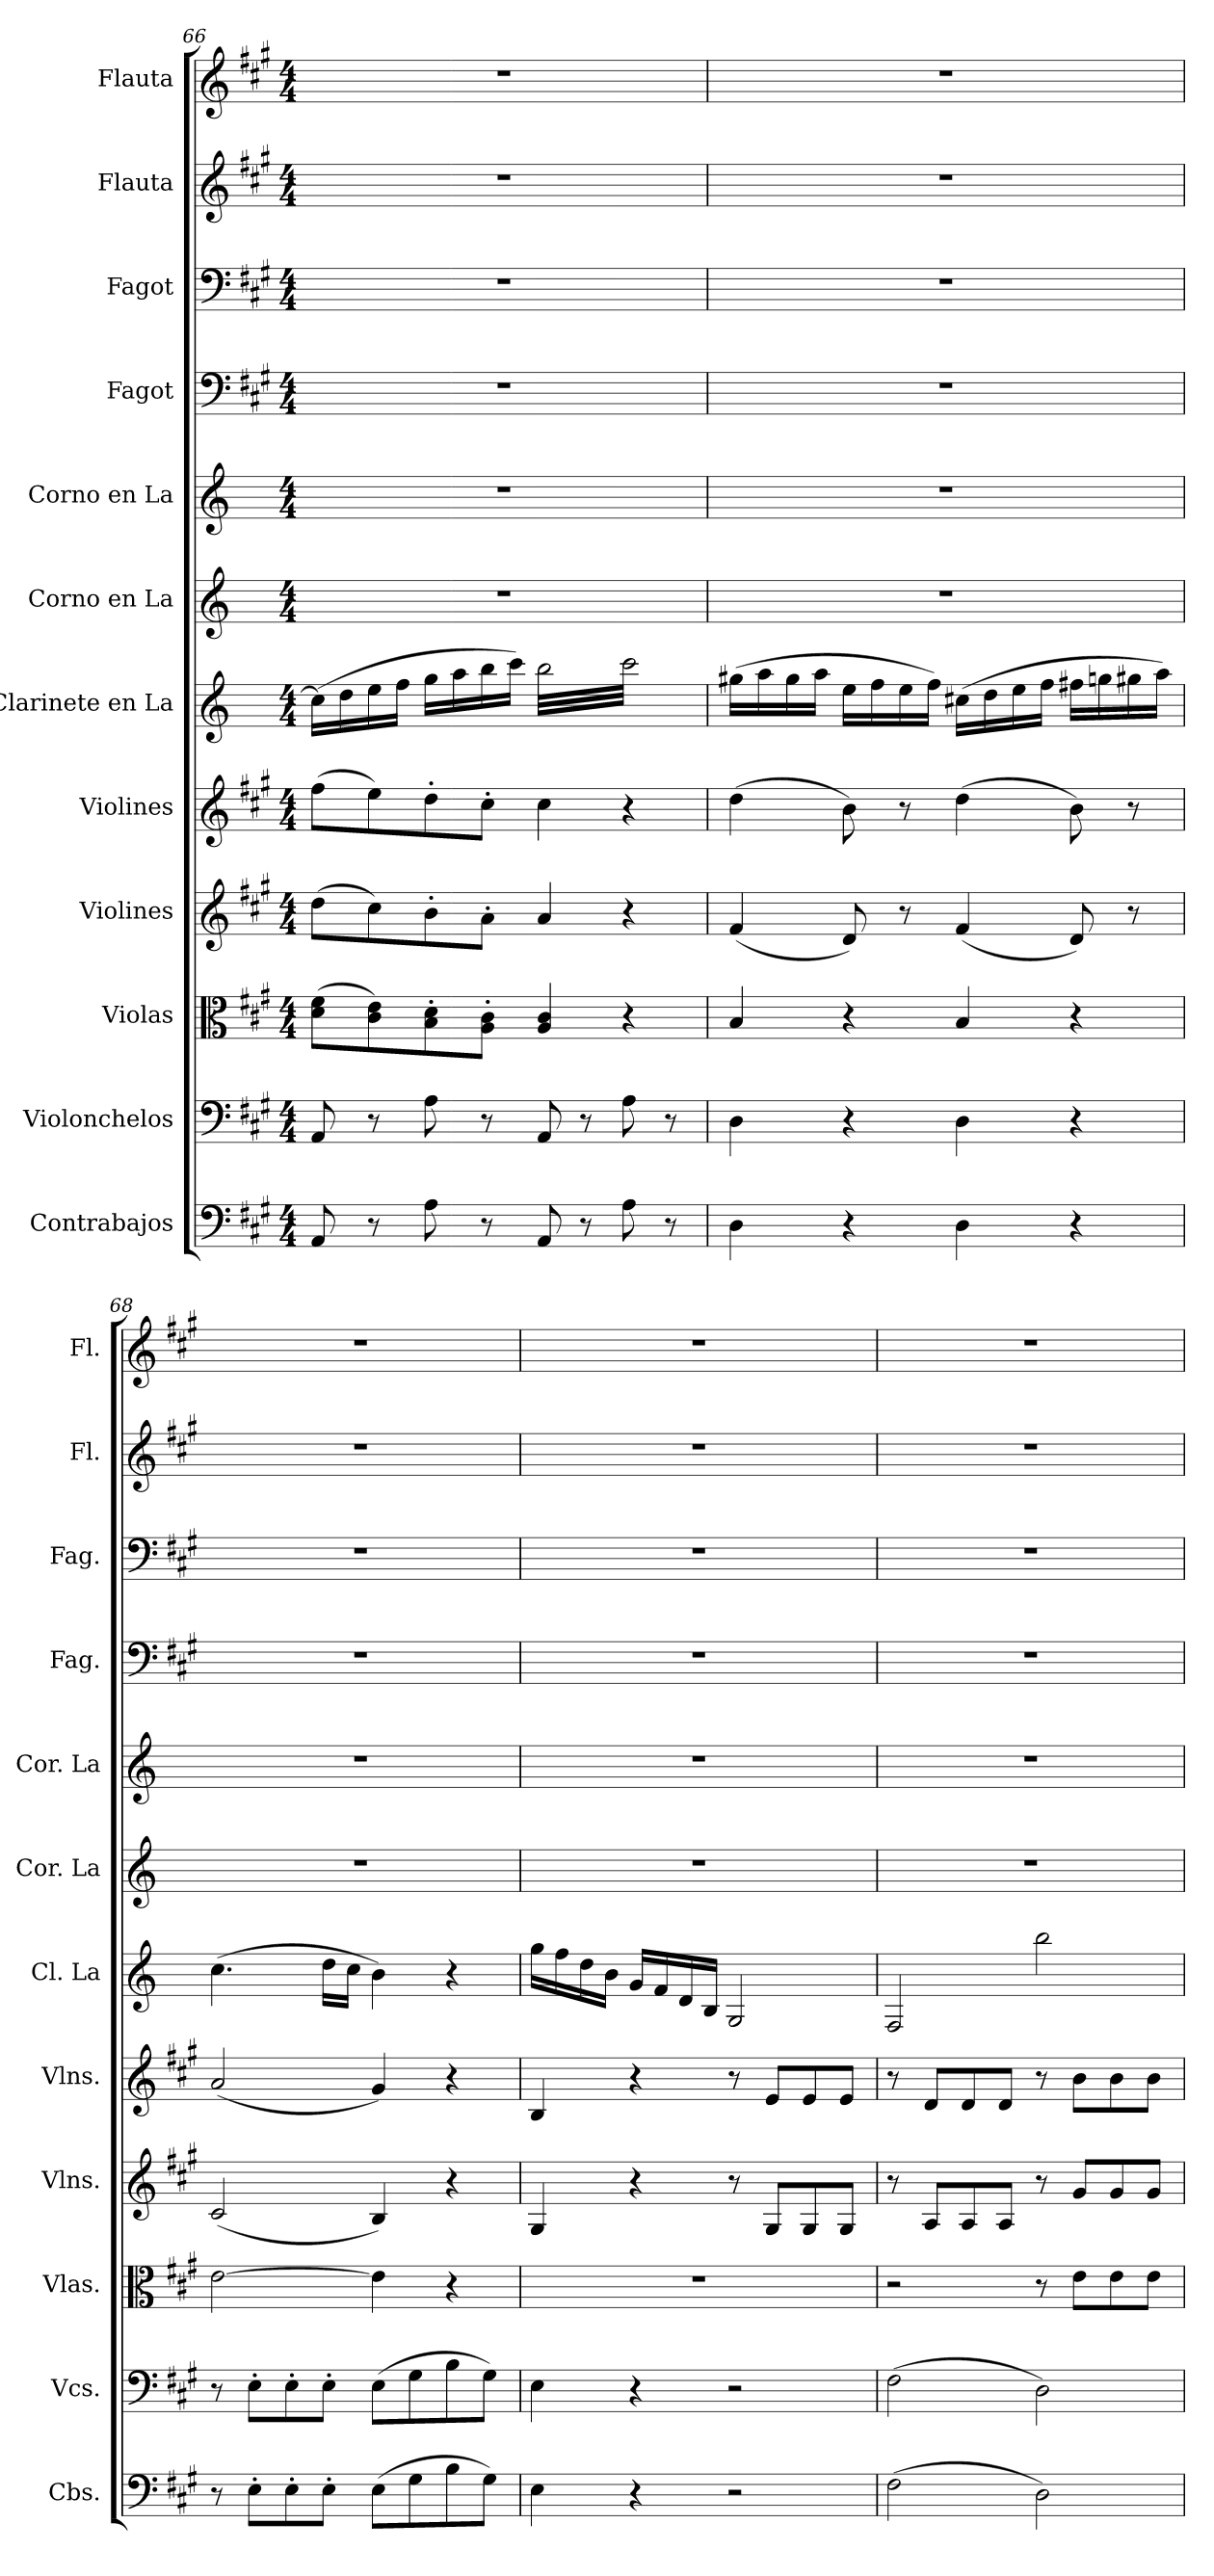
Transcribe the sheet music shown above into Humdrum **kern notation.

**kern	**kern	**kern	**kern	**kern	**kern	**kern	**kern	**kern	**kern	**kern	**kern
*part12	*part11	*part10	*part9	*part8	*part7	*part6	*part5	*part4	*part3	*part2	*part1
*staff12	*staff11	*staff10	*staff9	*staff8	*staff7	*staff6	*staff5	*staff4	*staff3	*staff2	*staff1
*I"Contrabajos	*I"Violonchelos	*I"Violas	*I"Violines	*I"Violines	*I"Clarinete en La	*I"Corno en La	*I"Corno en La	*I"Fagot	*I"Fagot	*I"Flauta	*I"Flauta
*I'Cbs.	*I'Vcs.	*I'Vlas.	*I'Vlns.	*I'Vlns.	*I'Cl. La	*I'Cor. La	*I'Cor. La	*I'Fag.	*I'Fag.	*I'Fl.	*I'Fl.
*clefF4	*clefF4	*clefC3	*clefG2	*clefG2	*clefG2	*clefG2	*clefG2	*clefF4	*clefF4	*clefG2	*clefG2
*ITrd7c12	*	*	*	*	*ITrd2c3	*ITrd2c3	*ITrd2c3	*	*	*	*
*k[f#c#g#]	*k[f#c#g#]	*k[f#c#g#]	*k[f#c#g#]	*k[f#c#g#]	*k[f#c#g#]	*k[f#c#g#]	*k[f#c#g#]	*k[f#c#g#]	*k[f#c#g#]	*k[f#c#g#]	*k[f#c#g#]
*M4/4	*M4/4	*M4/4	*M4/4	*M4/4	*M4/4	*M4/4	*M4/4	*M4/4	*M4/4	*M4/4	*M4/4
=66	=66	=66	=66	=66	=66	=66	=66	=66	=66	=66	=66
8AAA/	8AA/	(>8d\ 8f#\L	(>8dd\L	(>8ff#\L	(>16a\LL]	1r	1r	1r	1r	1r	1r
.	.	.	.	.	16b\	.	.	.	.	.	.
8r	8r	8c#\ 8e\)	8cc#\)	8ee\)	16cc#\	.	.	.	.	.	.
.	.	.	.	.	16dd\JJ	.	.	.	.	.	.
8AA\	8A\	8B\' 8d\'	8b'\	8dd'\	16ee\LL	.	.	.	.	.	.
.	.	.	.	.	16ff#\	.	.	.	.	.	.
8r	8r	8A\' 8c#\'J	8a'\J	8cc#'\J	16gg#\	.	.	.	.	.	.
.	.	.	.	.	16aa\JJ)	.	.	.	.	.	.
*	*	*	*	*	*tremolo	*	*	*	*	*	*
8AAA/	8AA/	4A/ 4c#/	4a/	4cc#\	(>32gg#\LLL	.	.	.	.	.	.
.	.	.	.	.	32aa\)	.	.	.	.	.	.
.	.	.	.	.	32gg#\	.	.	.	.	.	.
.	.	.	.	.	32aa\)	.	.	.	.	.	.
8r	8r	.	.	.	32gg#\	.	.	.	.	.	.
.	.	.	.	.	32aa\)	.	.	.	.	.	.
.	.	.	.	.	32gg#\	.	.	.	.	.	.
.	.	.	.	.	32aa\)	.	.	.	.	.	.
8AA\	8A\	4r	4r	4r	32gg#\	.	.	.	.	.	.
.	.	.	.	.	32aa\)	.	.	.	.	.	.
.	.	.	.	.	32gg#\	.	.	.	.	.	.
.	.	.	.	.	32aa\)	.	.	.	.	.	.
8r	8r	.	.	.	32gg#\	.	.	.	.	.	.
.	.	.	.	.	32aa\)	.	.	.	.	.	.
.	.	.	.	.	32gg#\	.	.	.	.	.	.
.	.	.	.	.	32aa\)JJJ	.	.	.	.	.	.
*	*	*	*	*	*Xtremolo	*	*	*	*	*	*
!!LO:PB:g=z
=67	=67	=67	=67	=67	=67	=67	=67	=67	=67	=67	=67
4DD\	4D\	4B/	(<4f#/	(>4dd\	(>16ee#X\LL	1r	1r	1r	1r	1r	1r
.	.	.	.	.	.	.	.	.	.	.	.
.	.	.	.	.	16ff#\	.	.	.	.	.	.
.	.	.	.	.	.	.	.	.	.	.	.
.	.	.	.	.	16ee#\	.	.	.	.	.	.
.	.	.	.	.	.	.	.	.	.	.	.
.	.	.	.	.	16ff#\JJ	.	.	.	.	.	.
.	.	.	.	.	.	.	.	.	.	.	.
4r	4r	4r	8d/)	8b\)	16cc#\LL	.	.	.	.	.	.
.	.	.	.	.	16dd\	.	.	.	.	.	.
.	.	.	8r	8r	16cc#\	.	.	.	.	.	.
.	.	.	.	.	16dd\JJ)	.	.	.	.	.	.
4DD\	4D\	4B/	(<4f#/	(>4dd\	(>16a#X\LL	.	.	.	.	.	.
.	.	.	.	.	16b\	.	.	.	.	.	.
.	.	.	.	.	16cc#\	.	.	.	.	.	.
.	.	.	.	.	16dd\JJ	.	.	.	.	.	.
4r	4r	4r	8d/)	8b\)	16dd#X\LL	.	.	.	.	.	.
.	.	.	.	.	16een\	.	.	.	.	.	.
.	.	.	8r	8r	16ee#X\	.	.	.	.	.	.
.	.	.	.	.	16ff#\JJ)	.	.	.	.	.	.
=68	=68	=68	=68	=68	=68	=68	=68	=68	=68	=68	=68
8r	8r	[2e\	(<2c#/	(<2a/	(>4.a\	1r	1r	1r	1r	1r	1r
8EE'\L	8E'\L	.	.	.	.	.	.	.	.	.	.
8EE'\	8E'\	.	.	.	.	.	.	.	.	.	.
8EE'\J	8E'\J	.	.	.	16b\LL	.	.	.	.	.	.
.	.	.	.	.	16a\JJ	.	.	.	.	.	.
(>8EE\L	(>8E\L	4e\]	4B/)	4g#/)	4g#\)	.	.	.	.	.	.
8GG#\	8G#\	.	.	.	.	.	.	.	.	.	.
8BB\	8B\	4r	4r	4r	4r	.	.	.	.	.	.
8GG#\J)	8G#\J)	.	.	.	.	.	.	.	.	.	.
=69	=69	=69	=69	=69	=69	=69	=69	=69	=69	=69	=69
4EE\	4E\	1r	4G#/	4B/	16ee\LL	1r	1r	1r	1r	1r	1r
.	.	.	.	.	16dd\	.	.	.	.	.	.
.	.	.	.	.	16b\	.	.	.	.	.	.
.	.	.	.	.	16g#\JJ	.	.	.	.	.	.
4r	4r	.	4r	4r	16e/LL	.	.	.	.	.	.
.	.	.	.	.	16d/	.	.	.	.	.	.
.	.	.	.	.	16B/	.	.	.	.	.	.
.	.	.	.	.	16G#/JJ	.	.	.	.	.	.
2r	2r	.	8r	8r	2E/	.	.	.	.	.	.
.	.	.	8G#/L	8e/L	.	.	.	.	.	.	.
.	.	.	8G#/	8e/	.	.	.	.	.	.	.
.	.	.	8G#/J	8e/J	.	.	.	.	.	.	.
=70	=70	=70	=70	=70	=70	=70	=70	=70	=70	=70	=70
(>2FF#\	(>2F#\	2r	8r	8r	2D/	1r	1r	1r	1r	1r	1r
.	.	.	8A/L	8d/L	.	.	.	.	.	.	.
.	.	.	8A/	8d/	.	.	.	.	.	.	.
.	.	.	8A/J	8d/J	.	.	.	.	.	.	.
2DD\)	2D\)	8r	8r	8r	2gg#\	.	.	.	.	.	.
.	.	8e\L	8g#/L	8b\L	.	.	.	.	.	.	.
.	.	8e\	8g#/	8b\	.	.	.	.	.	.	.
.	.	8e\J	8g#/J	8b\J	.	.	.	.	.	.	.
=	=	=	=	=	=	=	=	=	=	=	=
*-	*-	*-	*-	*-	*-	*-	*-	*-	*-	*-	*-
